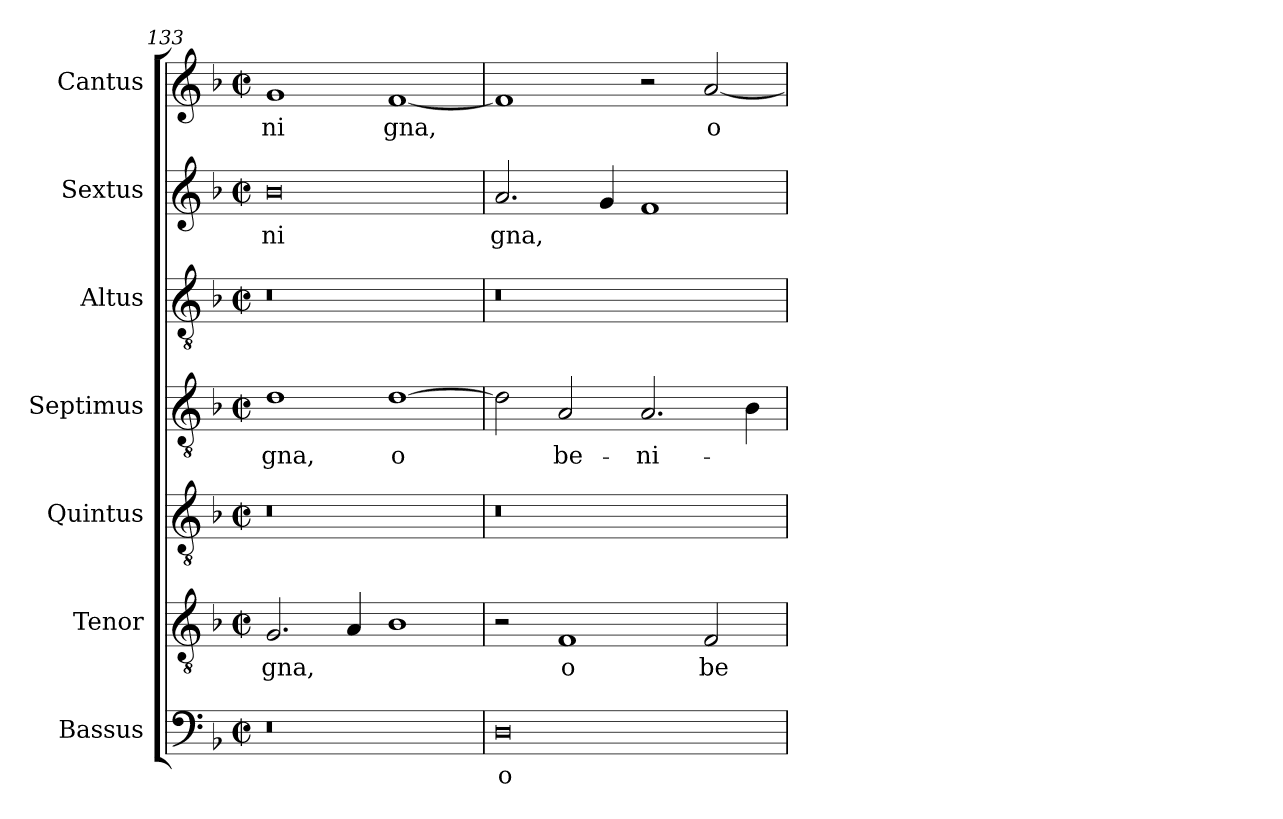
**kern	**text	**kern	**text	**kern	**kern	**text	**kern	**kern	**text	**kern	**text
*part7	*part7	*part6	*part6	*part5	*part4	*part4	*part3	*part2	*part2	*part1	*part1
*staff7	*staff7	*staff6	*staff6	*staff5	*staff4	*staff4	*staff3	*staff2	*staff2	*staff1	*staff1
*I"Bassus	*	*I"Tenor	*	*I"Quintus	*I"Septimus	*	*I"Altus	*I"Sextus	*	*I"Cantus	*
!!LO:PB:g=z
*clefF4	*	*clefGv2	*	*clefGv2	*clefGv2	*	*clefGv2	*clefG2	*	*clefG2	*
*k[b-]	*	*k[b-]	*	*k[b-]	*k[b-]	*	*k[b-]	*k[b-]	*	*k[b-]	*
*F:	*	*F:	*	*F:	*F:	*	*F:	*F:	*	*F:	*
*M2/2	*	*M2/2	*	*M2/2	*M2/2	*	*M2/2	*M2/2	*	*M2/2	*
*met(c|)	*	*met(c|)	*	*met(c|)	*met(c|)	*	*met(c|)	*met(c|)	*	*met(c|)	*
=133	=133	=133	=133	=133	=133	=133	=133	=133	=133	=133	=133
!	!	!	!LO:LY:b	!	!	!LO:LY:b:cj	!	!	!LO:LY:b:cj	!	!LO:LY:b:cj
0r	.	2.G/	gna,	0r	1d	-gna,	0r	0b-	-ni	1g	ni
.	.	4A/	.	.	.	.	.	.	.	.	.
!	!	!	!	!	!	!LO:LY:b:rj	!	!	!	!	!LO:LY:b
.	.	1B-	.	.	[>1d	o	.	.	.	[<1f	gna,
=134	=134	=134	=134	=134	=134	=134	=134	=134	=134	=134	=134
!	!LO:LY:b:cj	!	!	!	!	!	!	!	!LO:LY:b	!	!
0D	o	2r	.	0r	2d\]	.	0r	2.a/	gna,	1f]	.
!	!	!	!LO:LY:b:cj	!	!	!LO:LY:b:cj	!	!	!	!	!
.	.	1F	o	.	2A/	be-	.	.	.	.	.
.	.	.	.	.	.	.	.	4g/	.	.	.
!	!	!	!	!	!	!LO:LY:b:cj	!	!	!	!	!
.	.	.	.	.	2.A/	-ni-	.	1f	.	2r	.
!	!	!	!LO:LY:b:cj	!	!	!	!	!	!	!	!LO:LY:b:cj
.	.	2F/	be	.	.	.	.	.	.	[<2a/	o
.	.	.	.	.	4B-\	.	.	.	.	.	.
=	=	=	=	=	=	=	=	=	=	=	=
*-	*-	*-	*-	*-	*-	*-	*-	*-	*-	*-	*-
